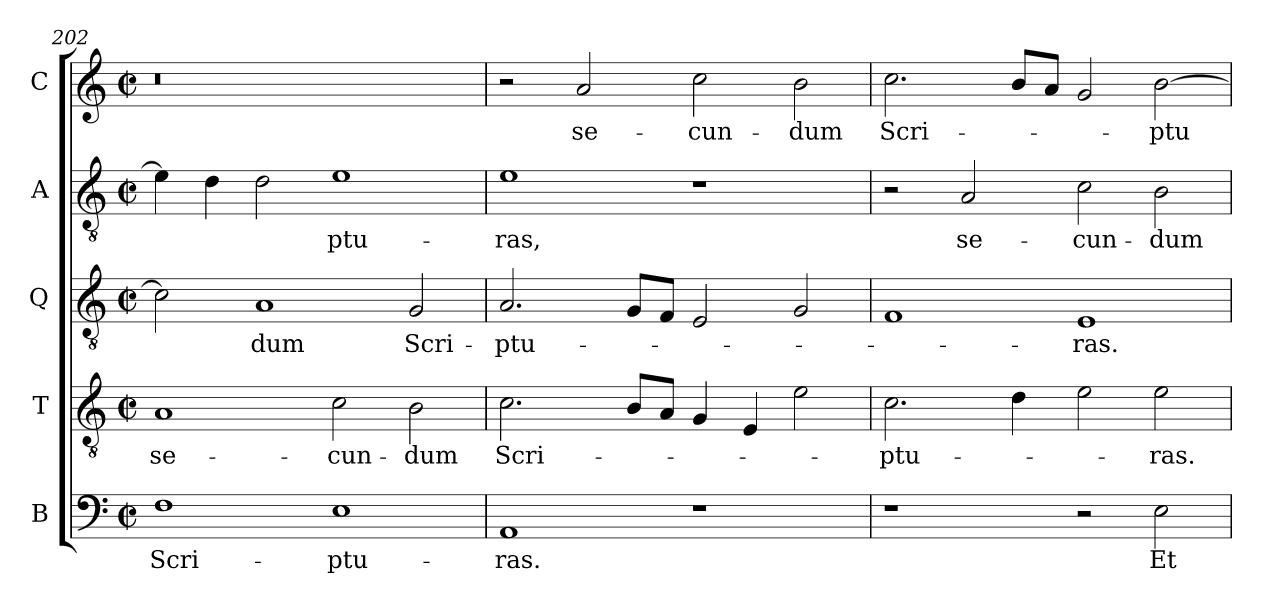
**kern	**text	**kern	**text	**kern	**text	**kern	**text	**kern	**text
*part5	*part5	*part4	*part4	*part3	*part3	*part2	*part2	*part1	*part1
*staff5	*staff5	*staff4	*staff4	*staff3	*staff3	*staff2	*staff2	*staff1	*staff1
*I"B	*	*I"T	*	*I"Q	*	*I"A	*	*I"C	*
*I'B	*	*I'T	*	*I'Q	*	*I'A	*	*I'C	*
!!LO:PB:g=z
*clefF4	*	*clefGv2	*	*clefGv2	*	*clefGv2	*	*clefG2	*
*M2/2	*	*M2/2	*	*M2/2	*	*M2/2	*	*M2/2	*
*met(c|)	*	*met(c|)	*	*met(c|)	*	*met(c|)	*	*met(c|)	*
=202	=202	=202	=202	=202	=202	=202	=202	=202	=202
!	!LO:LY:b:cj	!	!LO:LY:b:cj	!	!	!	!	!	!
1F	Scri-	1A	se-	2c\]	.	4e\]	.	0r	.
.	.	.	.	.	.	4d\	.	.	.
!	!	!	!	!	!LO:LY:b:cj	!	!	!	!
.	.	.	.	1A	-dum	2d\	.	.	.
!	!LO:LY:b:cj	!	!LO:LY:b	!	!	!	!LO:LY:b:cj	!	!
1E	-ptu-	2c\	-cun-	.	.	1e	-ptu-	.	.
!	!	!	!LO:LY:b:rj	!	!LO:LY:b:cj	!	!	!	!
.	.	2B\	-dum	2G/	Scri-	.	.	.	.
=203	=203	=203	=203	=203	=203	=203	=203	=203	=203
!	!LO:LY:b:cj	!	!LO:LY:b:cj	!	!LO:LY:b:cj	!	!LO:LY:b:cj	!	!
1AA	-ras.	2.c\	Scri-	2.A/	-ptu-	1e	-ras,	2r	.
!	!	!	!	!	!	!	!	!	!LO:LY:b:cj
.	.	.	.	.	.	.	.	2a/	se-
.	.	8B/L	.	8G/L	.	.	.	.	.
.	.	8A/J	.	8F/J	.	.	.	.	.
!	!	!	!	!	!	!	!	!	!LO:LY:b:cj
1r	.	4G/	.	2E/	.	1r	.	2cc\	-cun-
.	.	4E/	.	.	.	.	.	.	.
!	!	!	!	!	!	!	!	!	!LO:LY:b:cj
.	.	2e\	.	2G/	.	.	.	2b\	-dum
=204	=204	=204	=204	=204	=204	=204	=204	=204	=204
!	!	!	!LO:LY:b:cj	!	!	!	!	!	!LO:LY:b:cj
1r	.	2.c\	-ptu-	1F	.	2r	.	2.cc\	Scri-
!	!	!	!	!	!	!	!LO:LY:b:cj	!	!
.	.	.	.	.	.	2A/	se-	.	.
.	.	4d\	.	.	.	.	.	8b/L	.
.	.	.	.	.	.	.	.	8a/J	.
!	!	!	!	!	!LO:LY:b:cj	!	!LO:LY:b	!	!
2r	.	2e\	.	1E	-ras.	2c\	-cun-	2g/	.
!	!LO:LY:b:cj	!	!LO:LY:b:cj	!	!	!	!LO:LY:b:rj	!	!LO:LY:b:cj
2E\	Et	2e\	-ras.	.	.	2B\	-dum	[>2b\	-ptu-
=	=	=	=	=	=	=	=	=	=
*-	*-	*-	*-	*-	*-	*-	*-	*-	*-
